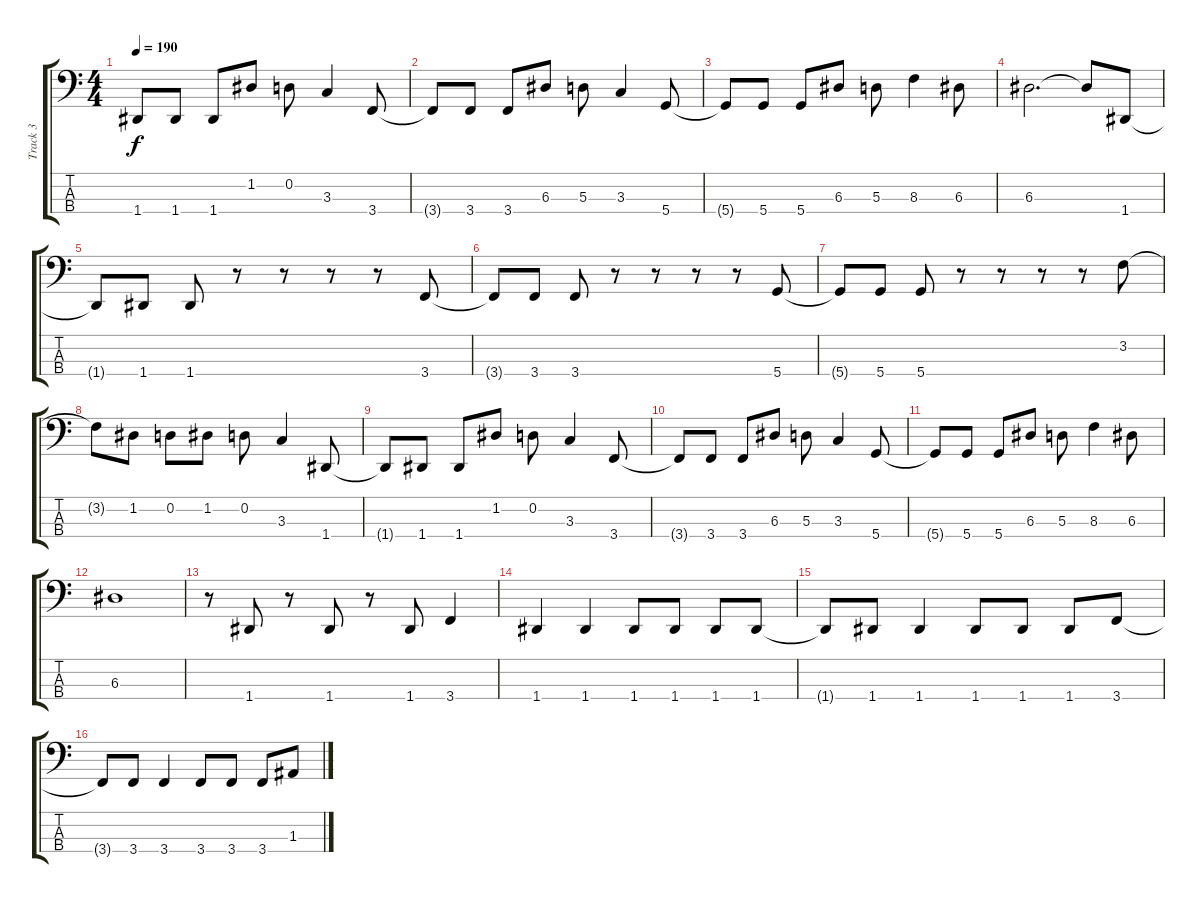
\track ("Track 3" "Track 3") {instrument electricbassfinger}
\staff {score tabs}
\tuning (G2 D2 A1 D1) {hide}
\ts (4 4)
\tempo 190
\clef f4
\ks c
1.4{t}.8{dy f} 1.4.8 1.4.8 1.2.8 0.2.8 3.3.4 3.4.8 |
3.4{t}.8 3.4.8 3.4.8 6.3.8 5.3.8 3.3.4 5.4.8 |
5.4{t}.8 5.4.8 5.4.8 6.3.8 5.3.8 8.3.4 6.3.8 |
6.3.2{d} 6.3{t}.8 1.4.8 |
1.4{t}.8 1.4.8 1.4.8 r.8 r.8 r.8 r.8 3.4.8 |
3.4{t}.8 3.4.8 3.4.8 r.8 r.8 r.8 r.8 5.4.8 |
5.4{t}.8 5.4.8 5.4.8 r.8 r.8 r.8 r.8 3.2.8 |
3.2{t}.8 1.2.8 0.2.8 1.2.8 0.2.8 3.3.4 1.4.8 |
1.4{t}.8 1.4.8 1.4.8 1.2.8 0.2.8 3.3.4 3.4.8 |
3.4{t}.8 3.4.8 3.4.8 6.3.8 5.3.8 3.3.4 5.4.8 |
5.4{t}.8 5.4.8 5.4.8 6.3.8 5.3.8 8.3.4 6.3.8 |
6.3.1 |
r.8 1.4.8 r.8 1.4.8 r.8 1.4.8 3.4.4 |
1.4.4 1.4.4 1.4.8 1.4.8 1.4.8 1.4.8 |
1.4{t}.8 1.4.8 1.4.4 1.4.8 1.4.8 1.4.8 3.4.8 |
3.4{t}.8 3.4.8 3.4.4 3.4.8 3.4.8 3.4.8 1.3.8
